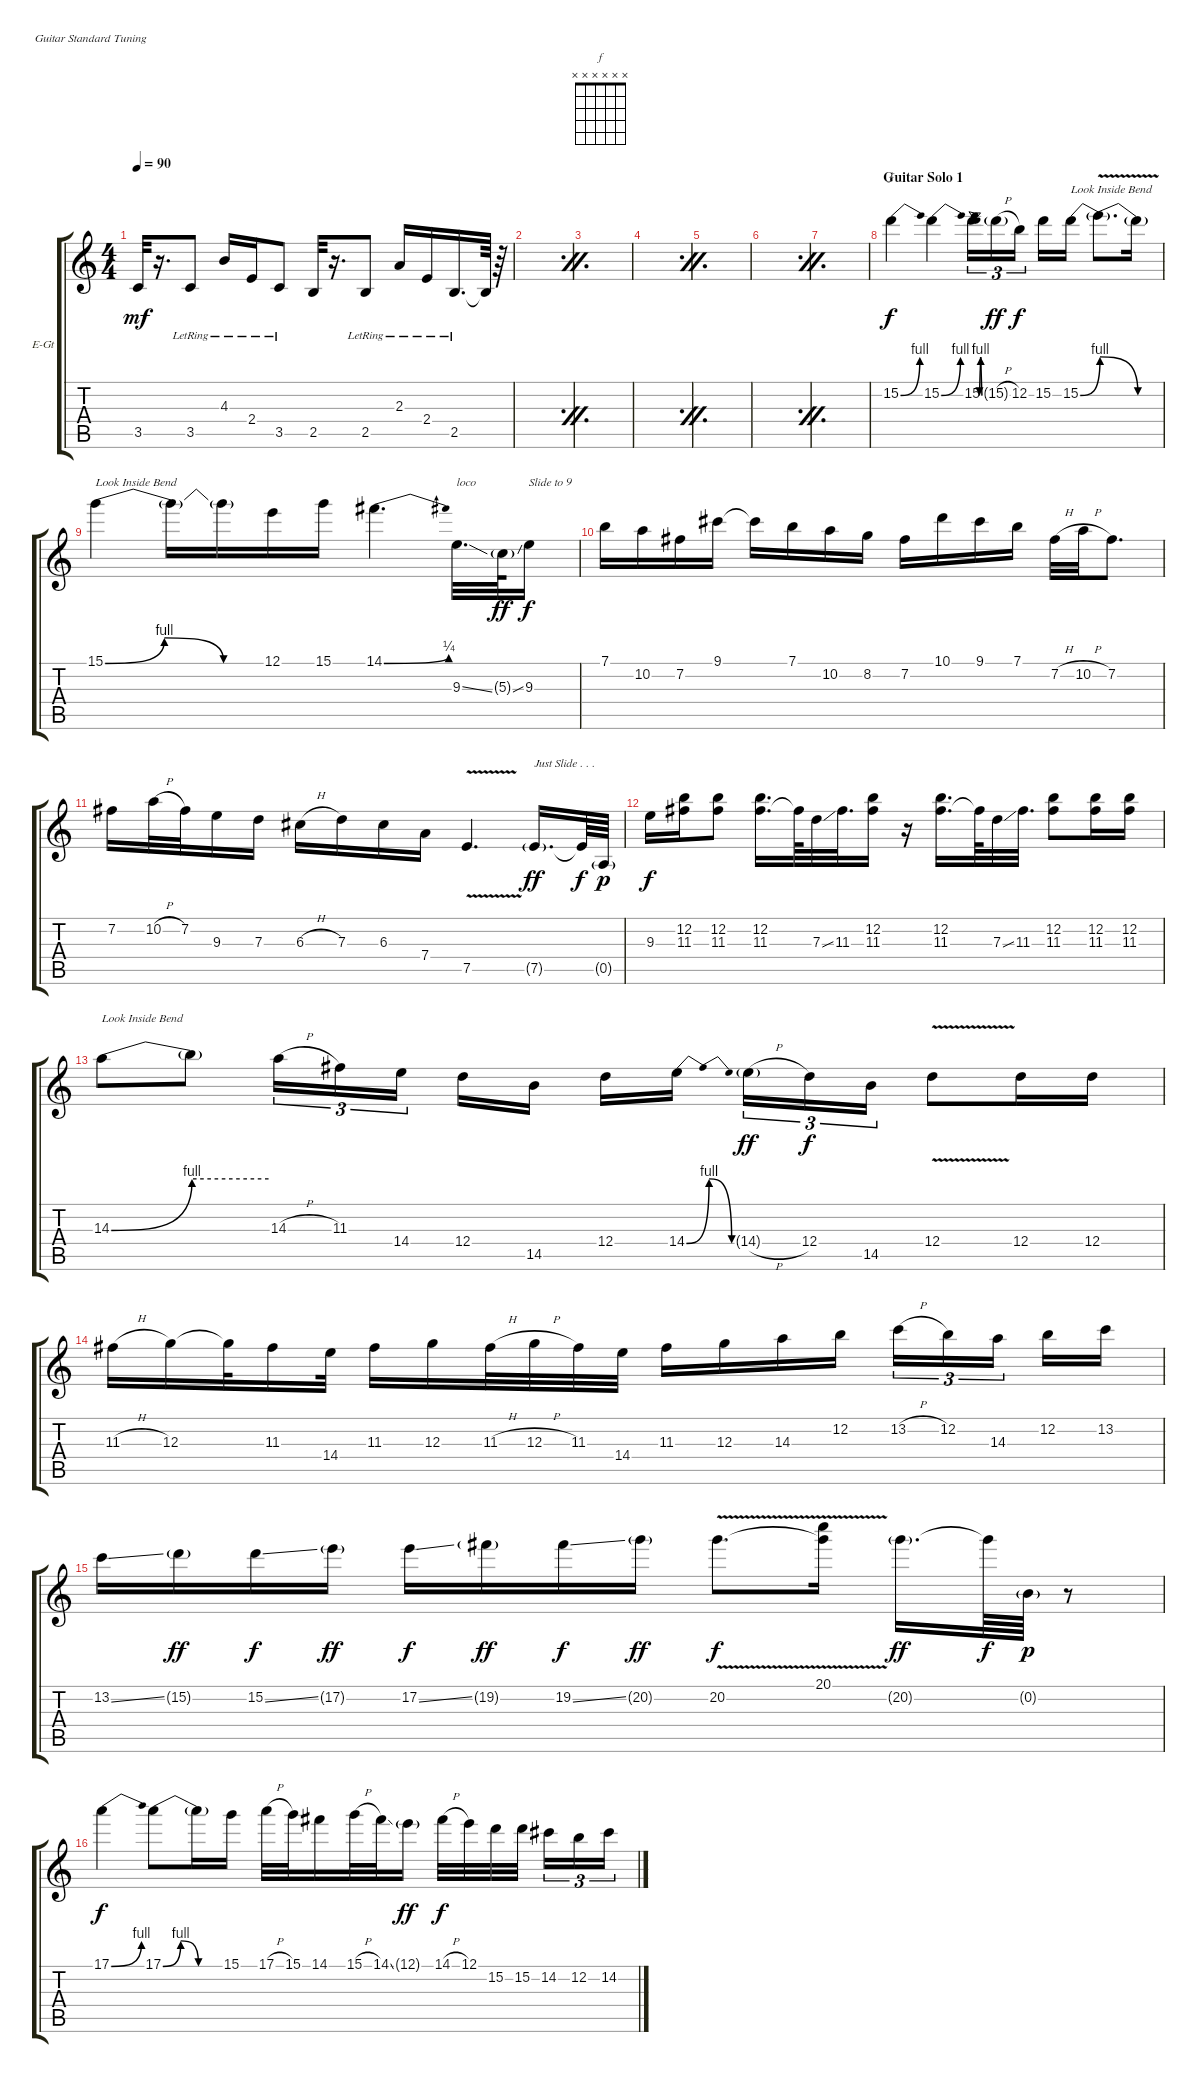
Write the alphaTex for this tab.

\bracketExtendMode groupsimilarinstruments
\firstSystemTrackNameOrientation horizontal
\otherSystemsTrackNameOrientation horizontal
\track ("Gtr II Lead" "E-Gt") {instrument overdrivenguitar}
\staff {score tabs}
\tuning (E4 B3 G3 D3 A2 E2)
\chord ("f" x x x x x x)
\ts (4 4)
\tempo 90
\clef g2
\ks c
3.5.32{dy mf} r.16{d} 3.5{lr}.8 4.3{lr}.16 2.4{lr}.16 3.5{lr}.8 2.5.32 r.16{d} 2.5{lr}.8 2.3{lr}.16 2.4{lr}.16 2.5{lr}.16{d} 2.5{t}.64 r.64 |
\simile firstofdouble
|
\simile secondofdouble
|
\simile firstofdouble
|
\simile secondofdouble
|
\simile firstofdouble
|
\simile secondofdouble
|
\section ("" "Guitar Solo 1")
\simile none
15.2{be (bend 0 0 60 4)}.4{ch "f" dy f} 15.2{be (bend 0 0 60 4)}.4 15.2{be (bendrelease 0 0 30 4 30 4 60 0)}.16{tu (3 2)} 15.2{h g}.16{tu (3 2) dy ff} 12.2.16{tu (3 2) dy f} 15.2.16 15.2{be (bend 0 0 60 4)}.16{txt "Look Inside Bend"} 15.2{be (release 0 4 60 0) v t}.8{d} 15.2{be (hold 0 0 60 0) t}.16 |
15.1{be (bendrelease 0 0 30 4 30 4 60 0)}.4{txt "Look Inside Bend"} 15.1{t}.16 15.1{be (hold 0 0 60 0) t}.16 12.1.16 15.1.16 14.1{be (bend 0 0 60 1)}.4{d} 9.3{ss}.32{d txt "loco"} 5.3{ss g}.64{dy ff} 9.3.16{txt "Slide to 9" dy f} |
7.1.16 10.2.16 7.2.16 9.1.16 9.1{t}.16 7.1.16 10.2.16 8.2.16 7.2.16 10.1.16 9.1.16 7.1.16 7.2{h}.32 10.2{h}.32 7.2.8{d} |
7.2.16 10.2{h}.32 7.2.32 9.3.16 7.3.16 6.3{h}.16 7.3.16 6.3.16 7.4.16 7.5{v}.4{d} 7.5{g}.16{d txt "Just Slide . . ." dy ff} 7.5{t}.64{dy f} 0.5{g}.64{dy p} |
9.3.16{dy f} (12.2 11.3).16 (12.2 11.3).8 (12.2 11.3).16{d} 11.3{t}.64 7.3{ss}.32 11.3.32{d} (12.2 11.3).16 r.16 (12.2 11.3).16{d} 11.3{t}.64 7.3{ss}.32 11.3.32{d} (12.2 11.3).8 (12.2 11.3).16 (12.2 11.3).16 |
14.3{be (bend 0 0 60 4)}.8{txt "Look Inside Bend"} 14.3{be (hold 0 4 60 4) t}.8 14.3{h}.16{tu (3 2)} 11.3.16{tu (3 2)} 14.4.16{tu (3 2)} 12.4.16 14.5.16 12.4.16 14.4{be (bendrelease 0 0 30 4 30 4 60 0)}.16 14.4{h g}.16{tu (3 2) dy ff} 12.4.16{tu (3 2) dy f} 14.5.16{tu (3 2)} 12.4{v}.8 12.4.16 12.4.16 |
11.3{h}.16 12.3.16 12.3{t}.32 11.3.16 14.4.32 11.3.16 12.3.16 11.3{h}.32 12.3{h}.32 11.3.32 14.4.32 11.3.16 12.3.16 14.3.16 12.2.16 13.2{h}.16{tu (3 2)} 12.2.16{tu (3 2)} 14.3.16{tu (3 2)} 12.2.16 13.2.16 |
13.2{ss}.16 15.2{g}.16{dy ff} 15.2{ss}.16{dy f} 17.2{g}.16{dy ff} 17.2{ss}.16{dy f} 19.2{g}.16{dy ff} 19.2{ss}.16{dy f} 20.2{g}.16{dy ff} 20.2{v}.8{d dy f} (20.1 20.2{v t}).16 20.2{g}.16{d dy ff} 20.2{t}.64{dy f} 0.2{g}.64{dy p} r.8 |
17.1{be (bend 0 0 60 4)}.4{dy f} 17.1{be (bendrelease 0 0 30 4 30 4 60 0)}.8 17.1{be (hold 0 0 60 0) t}.16 15.1.16 17.1{h}.32 15.1.32 14.1.16 15.1{h}.32 14.1{ss}.32 12.1{g}.16{dy ff} 14.1{h}.32{dy f} 12.1.32 15.2.32 15.2.32 14.2.16{tu (3 2)} 12.2.16{tu (3 2)} 14.2{ss}.16{tu (3 2)}
